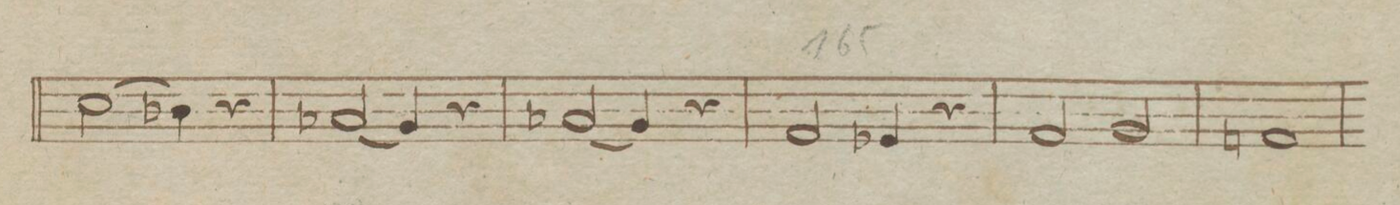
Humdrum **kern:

**kern	**dynam
*I"Fagotto Secondo.	*
*clefF4	*
*k[b-e-a-]	*
*met(c)	*
*M4/4	*
(2E-\	.
4D-X\)	.
4r	.
=159	=159
(2C-X/	.
4BB-/)	.
4r	.
=160	=160
(2C-X/	.
4BB-/)	.
4r	.
=161	=161
2AA-/	.
4GG-X/	.
4r	.
=162	=162
2AA-/	.
2BB-/	.
=163	=163
1AAn	.
=164	=164
*-	*-
